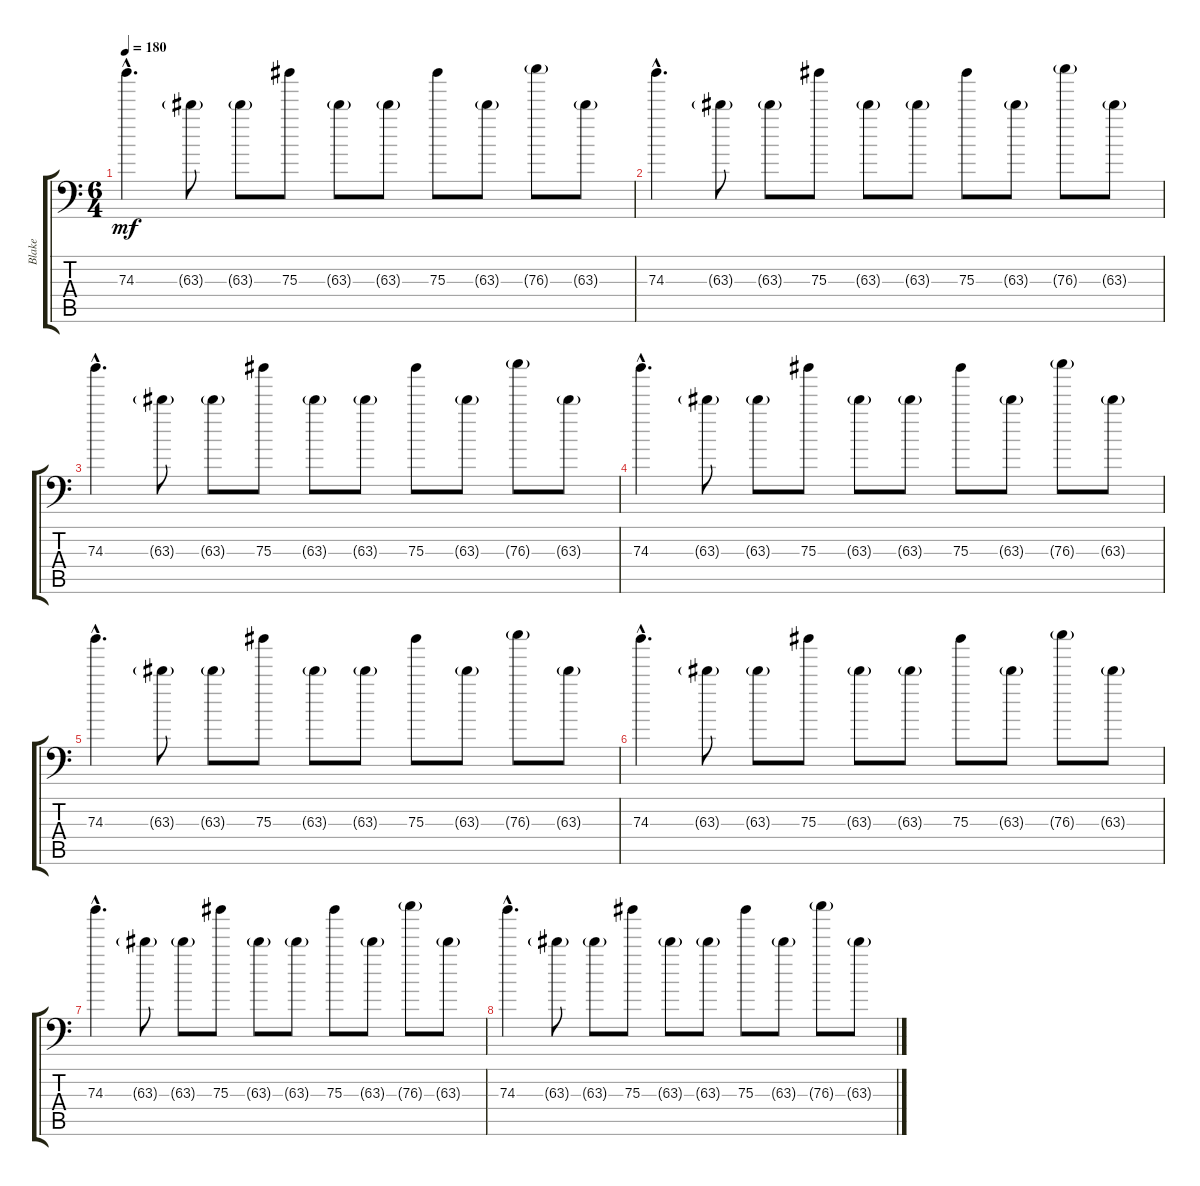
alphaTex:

\track ("Blake" "Blake") {instrument acousticgrandpiano}
\staff {score tabs}
\tuning (C-1 C-1 C-1 C-1 C-1 C-1) {hide}
\ts (6 4)
\tempo 180
\clef f4
\ks c
74.3{hac}.4{d dy mf} 63.3{g}.8 63.3{g}.8 75.3.8 63.3{g}.8 63.3{g}.8 75.3.8 63.3{g}.8 76.3{g}.8 63.3{g}.8 |
74.3{hac}.4{d} 63.3{g}.8 63.3{g}.8 75.3.8 63.3{g}.8 63.3{g}.8 75.3.8 63.3{g}.8 76.3{g}.8 63.3{g}.8 |
74.3{hac}.4{d} 63.3{g}.8 63.3{g}.8 75.3.8 63.3{g}.8 63.3{g}.8 75.3.8 63.3{g}.8 76.3{g}.8 63.3{g}.8 |
74.3{hac}.4{d} 63.3{g}.8 63.3{g}.8 75.3.8 63.3{g}.8 63.3{g}.8 75.3.8 63.3{g}.8 76.3{g}.8 63.3{g}.8 |
74.3{hac}.4{d} 63.3{g}.8 63.3{g}.8 75.3.8 63.3{g}.8 63.3{g}.8 75.3.8 63.3{g}.8 76.3{g}.8 63.3{g}.8 |
74.3{hac}.4{d} 63.3{g}.8 63.3{g}.8 75.3.8 63.3{g}.8 63.3{g}.8 75.3.8 63.3{g}.8 76.3{g}.8 63.3{g}.8 |
74.3{hac}.4{d} 63.3{g}.8 63.3{g}.8 75.3.8 63.3{g}.8 63.3{g}.8 75.3.8 63.3{g}.8 76.3{g}.8 63.3{g}.8 |
74.3{hac}.4{d} 63.3{g}.8 63.3{g}.8 75.3.8 63.3{g}.8 63.3{g}.8 75.3.8 63.3{g}.8 76.3{g}.8 63.3{g}.8
